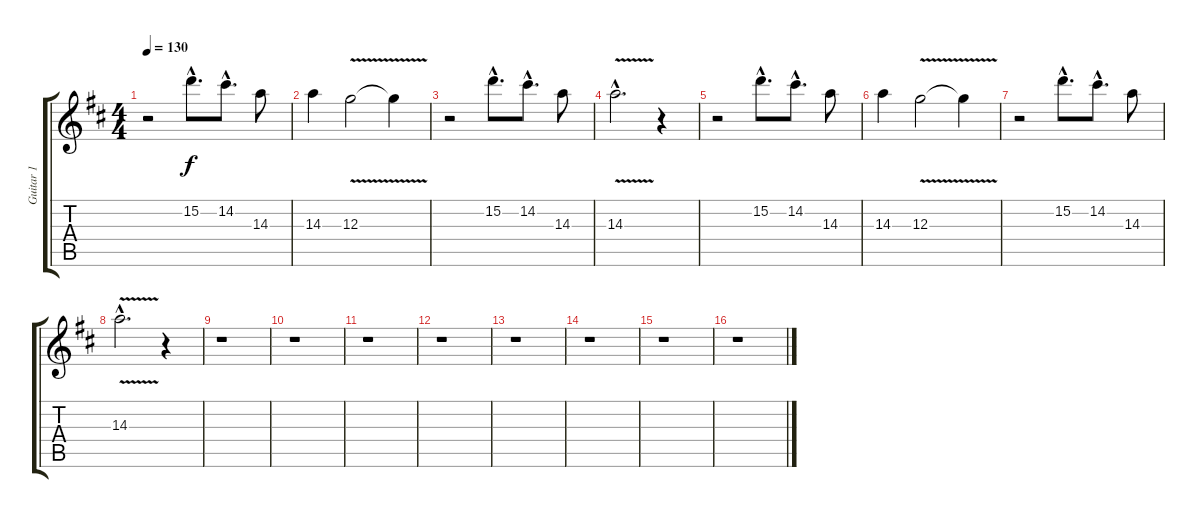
\track ("Guitar 1" "Guitar 1") {instrument overdrivenguitar}
\staff {score tabs}
\tuning (E4 B3 G3 D3 A2 E2) {hide}
\ts (4 4)
\tempo 130
\clef g2
\ks d
r.2{dy f} 15.2{hac}.8{d volume 12} 14.2{hac}.8{d} 14.3.8 |
14.3.4 12.3{v}.2 12.3{t}.4 |
r.2 15.2{hac}.8{d} 14.2{hac}.8{d} 14.3.8 |
14.3{v hac}.2{d} r.4 |
r.2 15.2{hac}.8{d} 14.2{hac}.8{d} 14.3.8 |
14.3.4 12.3{v}.2 12.3{t}.4 |
r.2 15.2{hac}.8{d} 14.2{hac}.8{d} 14.3.8 |
14.3{v hac}.2{d} r.4 |
r.1 |
r.1 |
r.1 |
r.1 |
r.1 |
r.1 |
r.1 |
r.1
